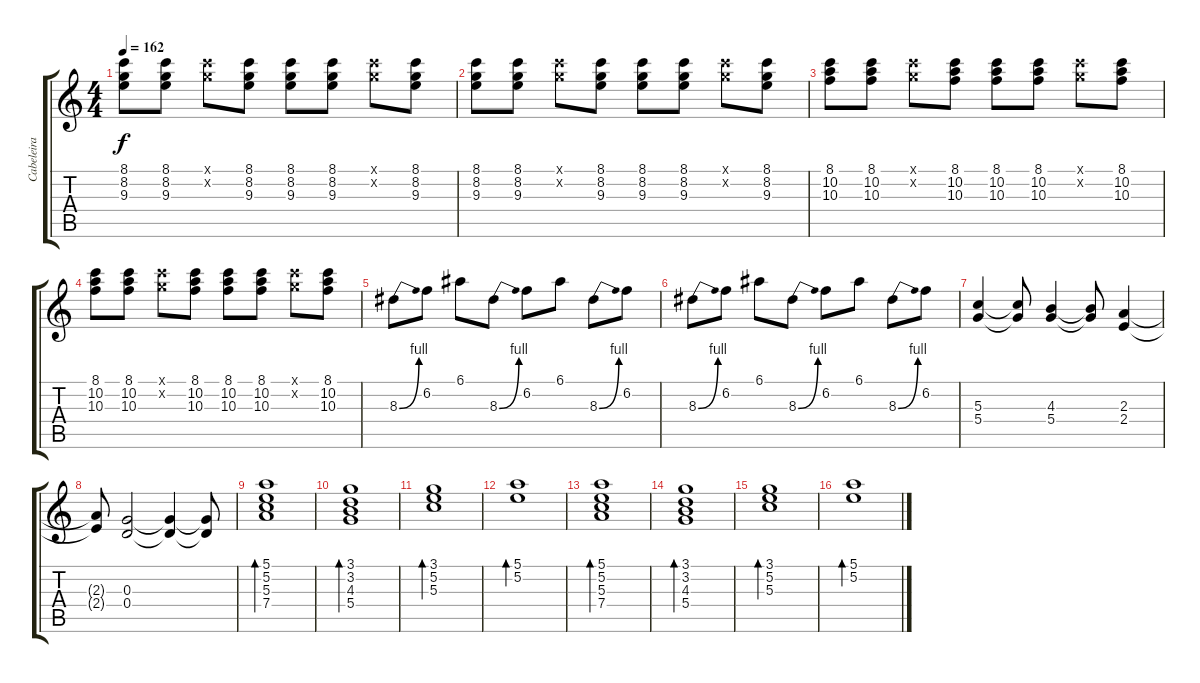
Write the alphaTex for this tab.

\track ("Cabeleira" "Cabeleira") {instrument electricguitarjazz}
\staff {score tabs}
\tuning (E4 B3 G3 D3 A2 E2) {hide}
\ts (4 4)
\tempo 162
\clef g2
\ks c
(8.1 8.2 9.3).8{dy f} (8.1 8.2 9.3).8 (8.1{x} 8.2{x}).8 (8.1 8.2 9.3).8 (8.1 8.2 9.3).8 (8.1 8.2 9.3).8 (8.1{x} 8.2{x}).8 (8.1 8.2 9.3).8 |
(8.1 8.2 9.3).8 (8.1 8.2 9.3).8 (8.1{x} 8.2{x}).8 (8.1 8.2 9.3).8 (8.1 8.2 9.3).8 (8.1 8.2 9.3).8 (8.1{x} 8.2{x}).8 (8.1 8.2 9.3).8 |
(8.1 10.2 10.3).8 (8.1 10.2 10.3).8 (8.1{x} 8.2{x}).8 (8.1 10.2 10.3).8 (8.1 10.2 10.3).8 (8.1 10.2 10.3).8 (8.1{x} 8.2{x}).8 (8.1 10.2 10.3).8 |
(8.1 10.2 10.3).8 (8.1 10.2 10.3).8 (8.1{x} 8.2{x}).8 (8.1 10.2 10.3).8 (8.1 10.2 10.3).8 (8.1 10.2 10.3).8 (8.1{x} 8.2{x}).8 (8.1 10.2 10.3).8 |
8.3{be (bend 0 0 60 4)}.8{volume 15} 6.2.8 6.1.8 8.3{be (bend 0 0 60 4)}.8 6.2.8 6.1.8 8.3{be (bend 0 0 60 4)}.8 6.2.8 |
8.3{be (bend 0 0 60 4)}.8 6.2.8 6.1.8 8.3{be (bend 0 0 60 4)}.8 6.2.8 6.1.8 8.3{be (bend 0 0 60 4)}.8 6.2.8 |
(5.3 5.4).4 (5.3{t} 5.4{t}).8 (4.3 5.4).4 (4.3{t} 5.4{t}).8 (2.3 2.4).4 |
(2.3{t} 2.4{t}).8 (0.3 0.4).2 (0.3{t} 0.4{t}).4 (0.3{t} 0.4{t}).8 |
(5.1 5.2 5.3 7.4).1{bd 240} |
(3.1 3.2 4.3 5.4).1{bd 240} |
(3.1 5.2 5.3).1{bd 240} |
(5.1 5.2).1{bd 60} |
(5.1 5.2 5.3 7.4).1{bd 60} |
(3.1 3.2 4.3 5.4).1{bd 120} |
(3.1 5.2 5.3).1{bd 240} |
(5.1 5.2).1{bd 60}
